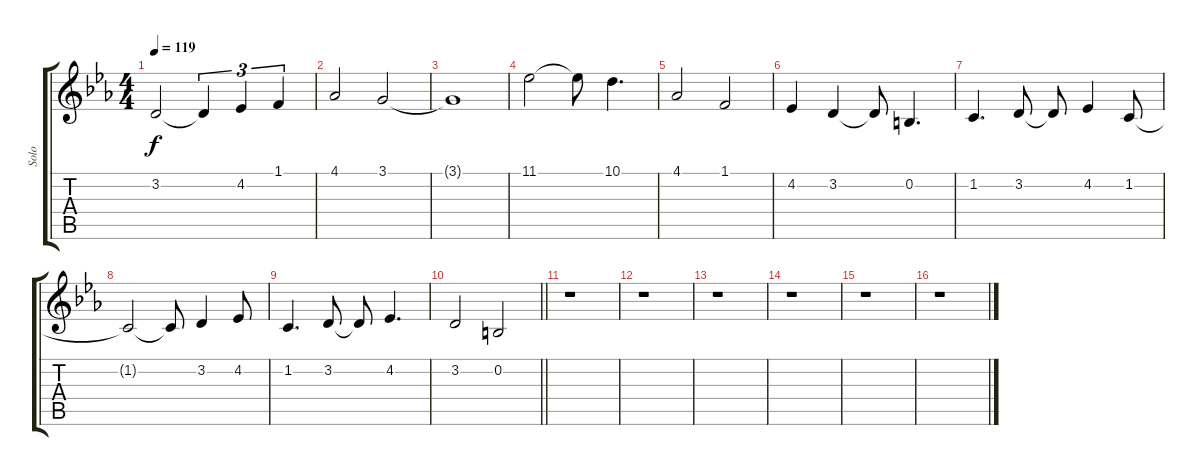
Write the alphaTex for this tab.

\track ("Solo" "Solo") {instrument synthstrings1}
\staff {score tabs}
\tuning (E4 B3 G3 D3 A2 E2) {hide}
\ts (4 4)
\tempo 119
\clef g2
\ks eb
3.2.2{dy f} 3.2{t}.4{tu (3 2)} 4.2.4{tu (3 2)} 1.1.4{tu (3 2)} |
4.1.2 3.1.2 |
3.1{t}.1 |
11.1.2 11.1{t}.8 10.1.4{d} |
4.1.2 1.1.2 |
4.2.4 3.2.4 3.2{t}.8 0.2.4{d} |
1.2.4{d} 3.2.8 3.2{t}.8 4.2.4 1.2.8 |
1.2{t}.2 1.2{t}.8 3.2.4 4.2.8 |
1.2.4{d} 3.2.8 3.2{t}.8 4.2.4{d} |
\barLineRight lightlight
3.2.2 0.2.2 |
r.1 |
r.1 |
r.1 |
r.1 |
r.1 |
r.1
